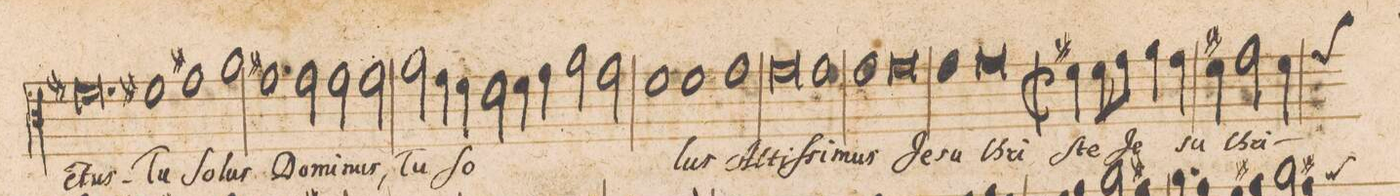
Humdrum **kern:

**kern	**text
*I"[Altus]	*
*clefC3	*
*k[]	*
*met(C|)	*
*M3/1	*
0.f#X	-ctus
=69-	=69-
1f#X	Tu
1g#X	ſo-
1a	-lus
=70-	=70-
1.g#X	Do-
2g#\	-mi-
2g#\	-nus,
2g#\	Tu
=71-	=71-
2a\	ſo-
4gny\	.
4fny\	.
2e\	.
4f\	.
4g\	.
2a\	.
2g\	.
=72-	=72-
1f	.
1f	-lus
1g	Al-
=73-	=73-
0g	-tiſ-
1g	-si-
=74-	=74-
1g	-mus
0g	Je-
=75-	=75-
*col	*
1g	-su
0g	Chri-
*Xcol	*
=76||-	=76||-
*M2/1	*
*met(C|)	*
*mmet(c|)	*
4f#X\	-ſte
8f#\L	Je-
8g\J	.
4a\	.
4g\	-su
4f#X\	Chri-
2g\	.
*custos:g	*
4f#\	.
=77-	=77-
*-	*-
